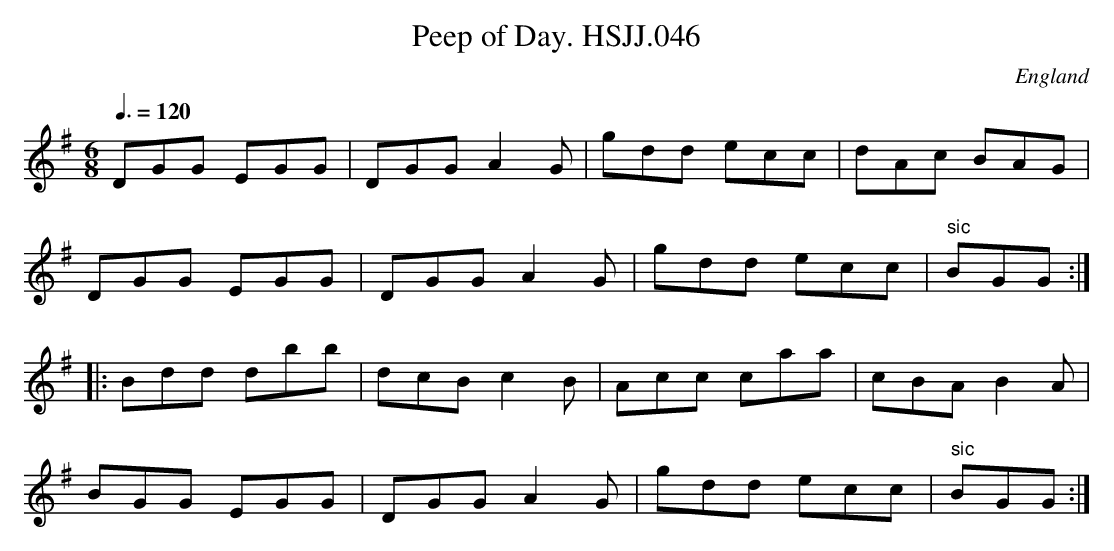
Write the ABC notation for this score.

X:1
T:Peep of Day. HSJJ.046
L:1/8
M:6/8
O:England
Q:3/8=120
K:G
DGG EGG|DGGA2G|gdd ecc|dAc BAG|!
DGG EGG|DGG A2G|gdd ecc|" sic"BGG:|!
|:Bdd dbb|dcBc2B|Acc caa|cBAB2A|!
BGG EGG|DGGA2G|gdd ecc|" sic"BGG:|
